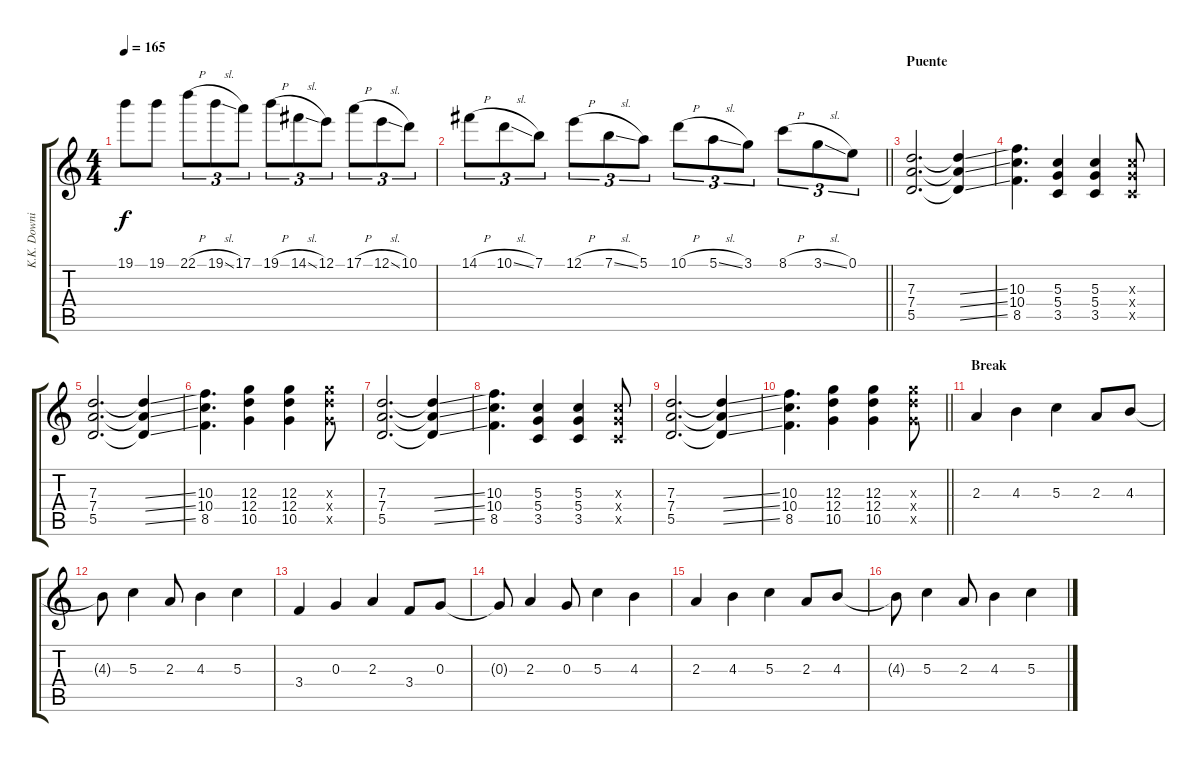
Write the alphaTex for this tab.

\track ("K.K. Downing" "K.K. Downi") {instrument distortionguitar}
\staff {score tabs}
\tuning (E4 B3 G3 D3 A2 E2) {hide}
\ts (4 4)
\tempo 165
\clef g2
\ks c
19.1.8{dy f} 19.1.8 22.1{h}.8{tu (3 2)} 19.1{sl}.8{tu (3 2)} 17.1.8{tu (3 2)} 19.1{h}.8{tu (3 2)} 14.1{sl}.8{tu (3 2)} 12.1.8{tu (3 2)} 17.1{h}.8{tu (3 2)} 12.1{sl}.8{tu (3 2)} 10.1.8{tu (3 2)} |
\barLineRight lightlight
14.1{h}.8{tu (3 2)} 10.1{sl}.8{tu (3 2)} 7.1.8{tu (3 2)} 12.1{h}.8{tu (3 2)} 7.1{sl}.8{tu (3 2)} 5.1.8{tu (3 2)} 10.1{h}.8{tu (3 2)} 5.1{sl}.8{tu (3 2)} 3.1.8{tu (3 2)} 8.1{h}.8{tu (3 2)} 3.1{sl}.8{tu (3 2)} 0.1.8{tu (3 2)} |
\section ("" "Puente")
(7.3 7.4 5.5).2{d volume 11} (7.3{ss t} 7.4{ss t} 5.5{ss t}).4 |
(10.3 10.4 8.5).4{d} (5.3 5.4 3.5).4 (5.3 5.4 3.5).4 (5.3{x} 5.4{x} 3.5{x}).8 |
(7.3 7.4 5.5).2{d} (7.3{ss t} 7.4{ss t} 5.5{ss t}).4 |
(10.3 10.4 8.5).4{d} (12.3 12.4 10.5).4 (12.3 12.4 10.5).4 (12.3{x} 12.4{x} 10.5{x}).8 |
(7.3 7.4 5.5).2{d} (7.3{ss t} 7.4{ss t} 5.5{ss t}).4 |
(10.3 10.4 8.5).4{d} (5.3 5.4 3.5).4 (5.3 5.4 3.5).4 (5.3{x} 5.4{x} 3.5{x}).8 |
(7.3 7.4 5.5).2{d} (7.3{ss t} 7.4{ss t} 5.5{ss t}).4 |
\barLineRight lightlight
(10.3 10.4 8.5).4{d} (12.3 12.4 10.5).4 (12.3 12.4 10.5).4 (12.3{x} 12.4{x} 10.5{x}).8 |
\section ("" "Break")
2.3.4 4.3.4 5.3.4 2.3.8 4.3.8 |
4.3{t}.8 5.3.4 2.3.8 4.3.4 5.3.4 |
3.4.4 0.3.4 2.3.4 3.4.8 0.3.8 |
0.3{t}.8 2.3.4 0.3.8 5.3.4 4.3.4 |
2.3.4 4.3.4 5.3.4 2.3.8 4.3.8 |
4.3{t}.8 5.3.4 2.3.8 4.3.4 5.3.4
